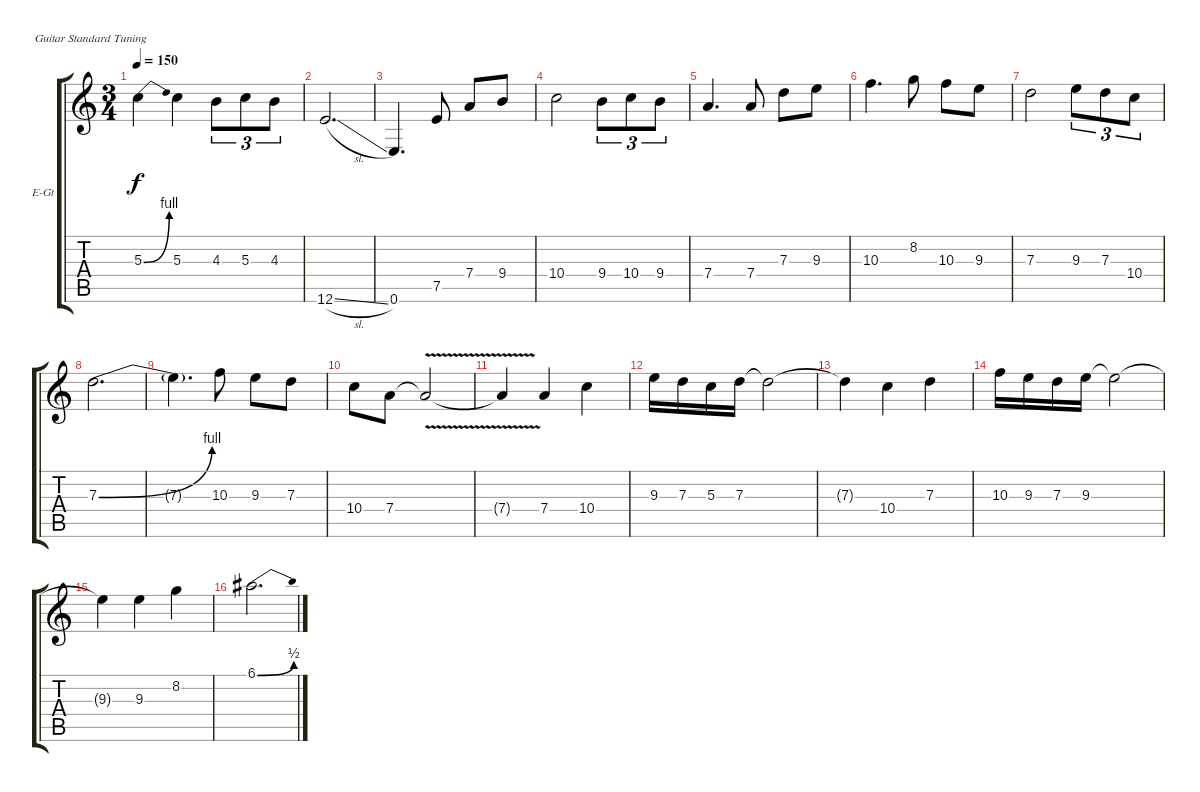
\defaultSystemsLayout 4
\bracketExtendMode groupsimilarinstruments
\firstSystemTrackNameOrientation horizontal
\otherSystemsTrackNameOrientation horizontal
\track ("Electric Guitar" "E-Gt") {instrument electricguitarclean}
\staff {score tabs}
\tuning (E4 B3 G3 D3 A2 E2)
\ts (3 4)
\tempo 150
\clef g2
\ks c
5.3{be (bend 0 0 15 4)}.4{dy f} 5.3.4 4.3.8{tu (3 2)} 5.3.8{tu (3 2)} 4.3.8{tu (3 2)} |
12.6{sl}.2{d} |
0.6.4{d} 7.5.8 7.4.8 9.4.8 |
10.4.2 9.4.8{tu (3 2)} 10.4.8{tu (3 2)} 9.4.8{tu (3 2)} |
7.4.4{d} 7.4.8 7.3.8 9.3.8 |
10.3.4{d} 8.2.8 10.3.8 9.3.8 |
7.3.2 9.3.8{tu (3 2)} 7.3.8{tu (3 2)} 10.4.8{tu (3 2)} |
7.3{be (bend 0 0 15 4)}.2{d} |
7.3{t}.4{d} 10.3.8 9.3.8 7.3.8 |
10.4.8 7.4.8 7.4{v t}.2 |
7.4{t}.4 7.4.4 10.4.4 |
9.3.16 7.3.16 5.3.16 7.3.16 7.3{t}.2 |
7.3{t}.4 10.4.4 7.3.4 |
10.3.16 9.3.16 7.3.16 9.3.16 9.3{t}.2 |
9.3{t}.4 9.3.4 8.2.4 |
6.1{be (bend 0 0 15 2)}.2{d}
